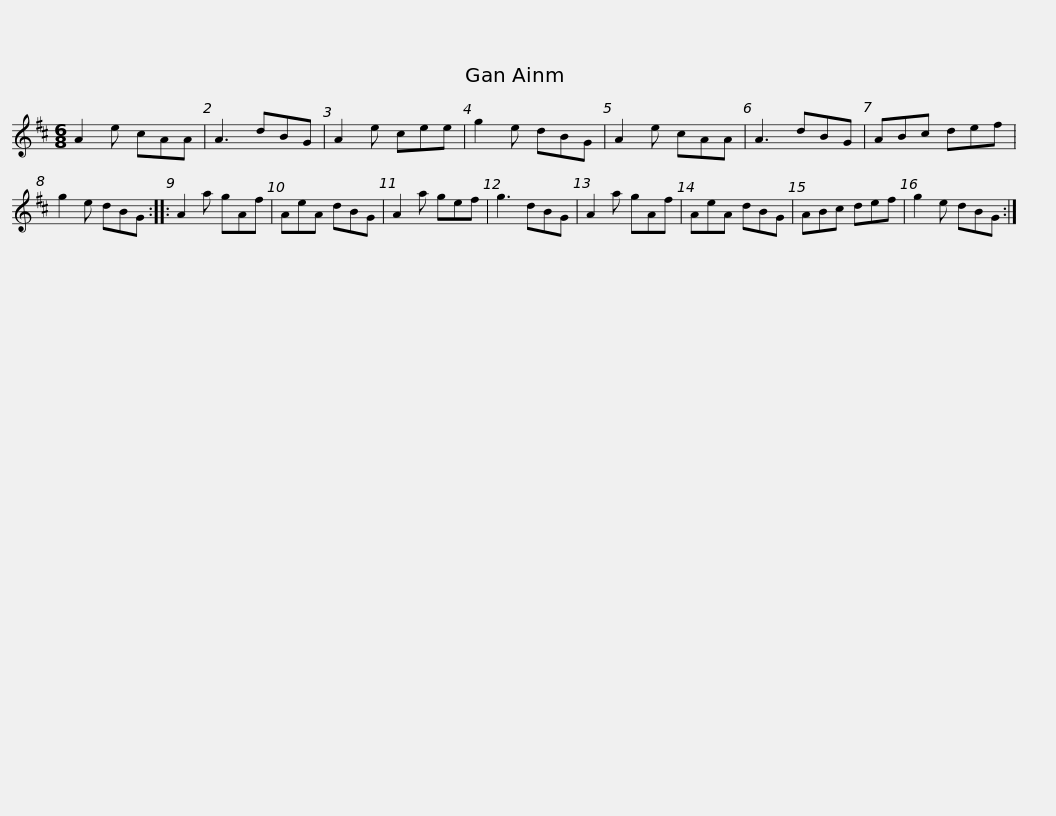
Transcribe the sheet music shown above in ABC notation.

X:1
L:1/8
M:6/8
I:linebreak $
K:D
V:1 treble
V:1
 A2 e cAA | A3 dBG | A2 e cee | g2 e dBG |$ A2 e cAA | %5
 A3 dBG | ABc def | g2 e dBG ::$ A2 a gAf | AeA dBG | %10
 A2 a gef | g3 dBG |$ A2 a gAf | AeA dBG | ABc def | %15
 g2 e dBG :| %16
